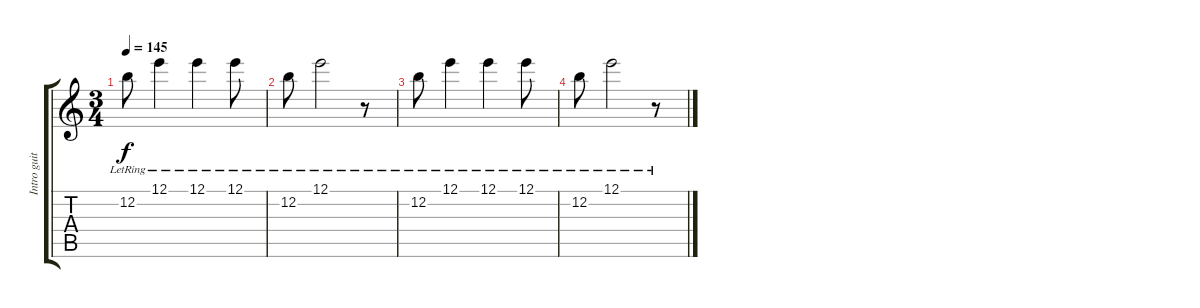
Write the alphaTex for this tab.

\track ("Intro guitar" "Intro guit") {instrument acousticguitarsteel}
\staff {score tabs}
\tuning (E4 B3 G3 D3 A2 E2) {hide}
\ts (3 4)
\tempo 145
\clef g2
\ks c
12.2{lr}.8{dy f} 12.1{lr}.4 12.1{lr}.4 12.1{lr}.8 |
12.2{lr}.8 12.1{lr}.2 r.8 |
12.2{lr}.8 12.1{lr}.4 12.1{lr}.4 12.1{lr}.8 |
12.2{lr}.8 12.1{lr}.2 r.8
